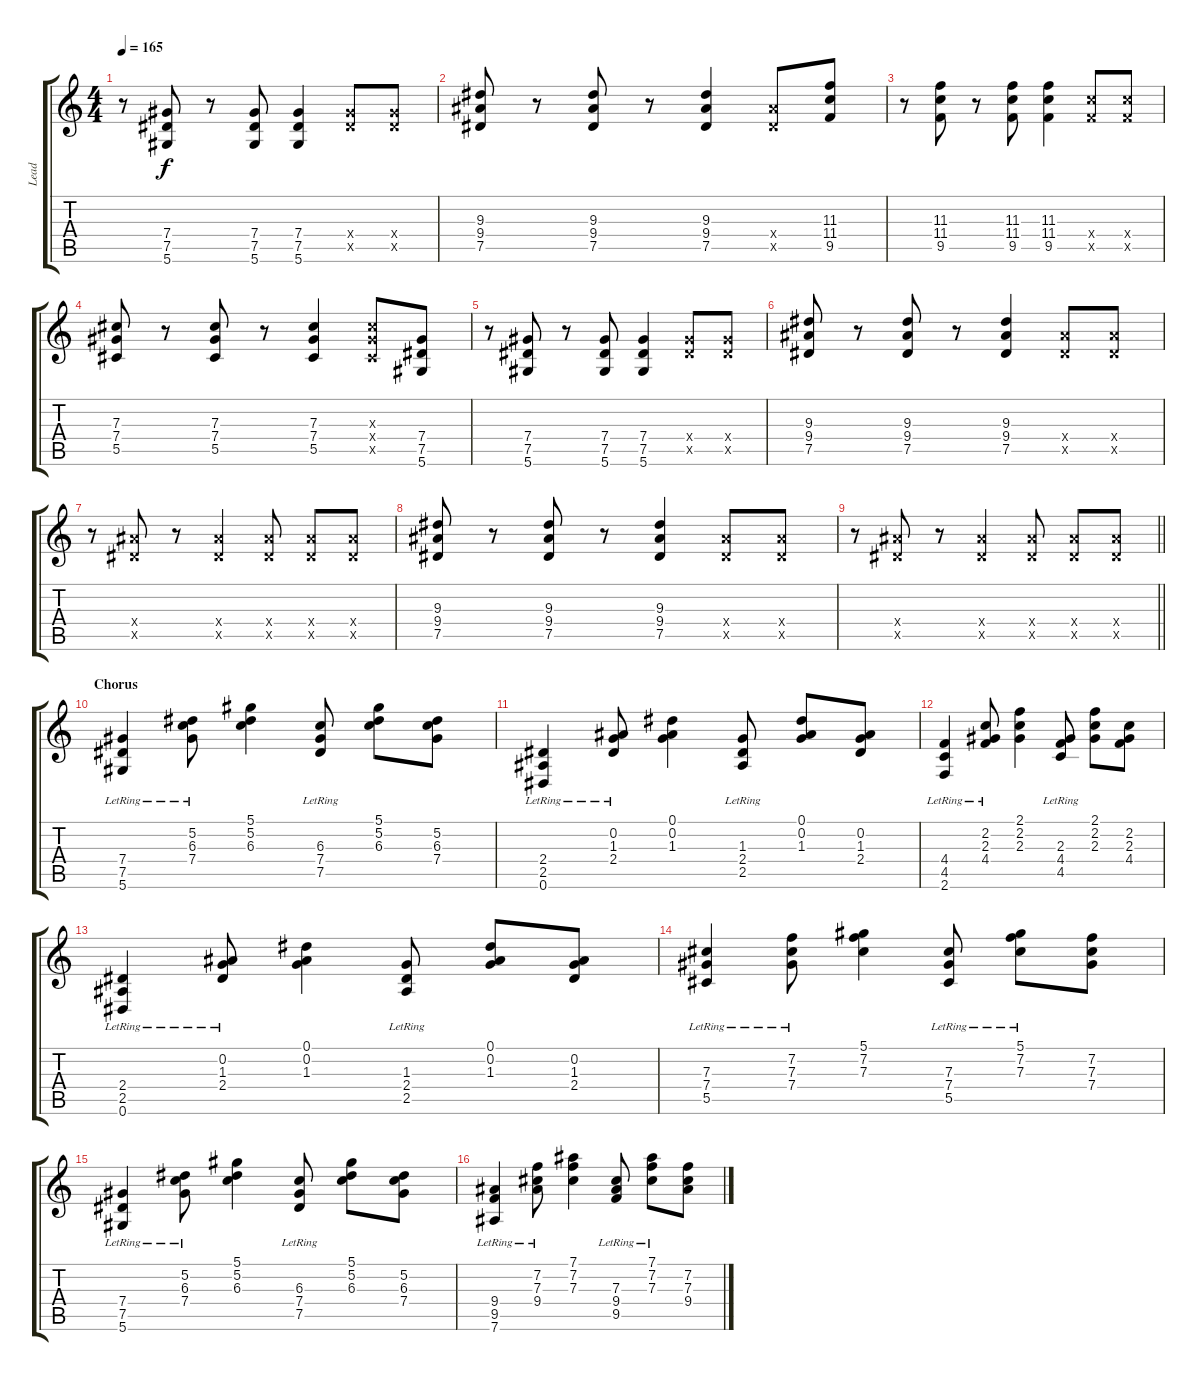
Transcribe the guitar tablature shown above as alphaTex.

\track ("Lead" "Lead") {instrument distortionguitar}
\staff {score tabs}
\tuning (Eb4 Bb3 Gb3 Db3 Ab2 Eb2) {hide}
\ts (4 4)
\tempo 165
\clef g2
\ks c
r.8{dy f} (7.4 7.5 5.6).8 r.8 (7.4 7.5 5.6).8 (7.4 7.5 5.6).4 (7.4{x} 7.5{x}).8 (7.4{x} 7.5{x}).8 |
(9.3 9.4 7.5).8 r.8 (9.3 9.4 7.5).8 r.8 (9.3 9.4 7.5).4 (9.4{x} 7.5{x}).8 (11.3 11.4 9.5).8 |
r.8 (11.3 11.4 9.5).8 r.8 (11.3 11.4 9.5).8 (11.3 11.4 9.5).4 (11.4{x} 9.5{x}).8 (11.4{x} 9.5{x}).8 |
(7.3 7.4 5.5).8 r.8 (7.3 7.4 5.5).8 r.8 (7.3 7.4 5.5).4 (7.3{x} 7.4{x} 5.5{x}).8 (7.4 7.5 5.6).8 |
r.8 (7.4 7.5 5.6).8 r.8 (7.4 7.5 5.6).8 (7.4 7.5 5.6).4 (7.4{x} 7.5{x}).8 (7.4{x} 7.5{x}).8 |
(9.3 9.4 7.5).8 r.8 (9.3 9.4 7.5).8 r.8 (9.3 9.4 7.5).4 (9.4{x} 7.5{x}).8 (9.4{x} 7.5{x}).8 |
r.8 (9.4{x} 7.5{x}).8 r.8 (9.4{x} 7.5{x}).4 (9.4{x} 7.5{x}).8 (9.4{x} 7.5{x}).8 (9.4{x} 7.5{x}).8 |
(9.3 9.4 7.5).8 r.8 (9.3 9.4 7.5).8 r.8 (9.3 9.4 7.5).4 (9.4{x} 7.5{x}).8 (9.4{x} 7.5{x}).8 |
\barLineRight lightlight
r.8 (9.4{x} 7.5{x}).8 r.8 (9.4{x} 7.5{x}).4 (9.4{x} 7.5{x}).8 (9.4{x} 7.5{x}).8 (9.4{x} 7.5{x}).8 |
\section ("" "Chorus")
(7.4 7.5{lr} 5.6{lr}).4 (5.2 6.3 7.4{lr}).8 (5.1 5.2 6.3).4 (6.3 7.4 7.5{lr}).8 (5.1 5.2 6.3).8 (5.2 6.3 7.4).8 |
(2.4 2.5{lr} 0.6{lr}).4 (0.2 1.3 2.4{lr}).8 (0.1 0.2 1.3).4 (1.3 2.4 2.5{lr}).8 (0.1 0.2 1.3).8 (0.2 1.3 2.4).8 |
(4.4 4.5{lr} 2.6{lr}).4 (2.2 2.3 4.4{lr}).8 (2.1 2.2 2.3).4 (2.3 4.4 4.5{lr}).8 (2.1 2.2 2.3).8 (2.2 2.3 4.4).8 |
(2.4 2.5{lr} 0.6{lr}).4 (0.2 1.3 2.4{lr}).8 (0.1 0.2 1.3).4 (1.3 2.4 2.5{lr}).8 (0.1 0.2 1.3).8 (0.2 1.3 2.4).8 |
(7.3 7.4 5.5{lr}).4 (7.2 7.3 7.4{lr}).8 (5.1 7.2 7.3).4 (7.3 7.4 5.5{lr}).8 (5.1{lr} 7.2 7.3).8 (7.2 7.3 7.4).8 |
(7.4 7.5{lr} 5.6{lr}).4 (5.2 6.3 7.4{lr}).8 (5.1 5.2 6.3).4 (6.3 7.4 7.5{lr}).8 (5.1 5.2 6.3).8 (5.2 6.3 7.4).8 |
(9.4 9.5{lr} 7.6{lr}).4 (7.2 7.3 9.4{lr}).8 (7.1 7.2 7.3).4 (7.3 9.4 9.5{lr}).8 (7.1{lr} 7.2 7.3).8 (7.2 7.3 9.4).8
